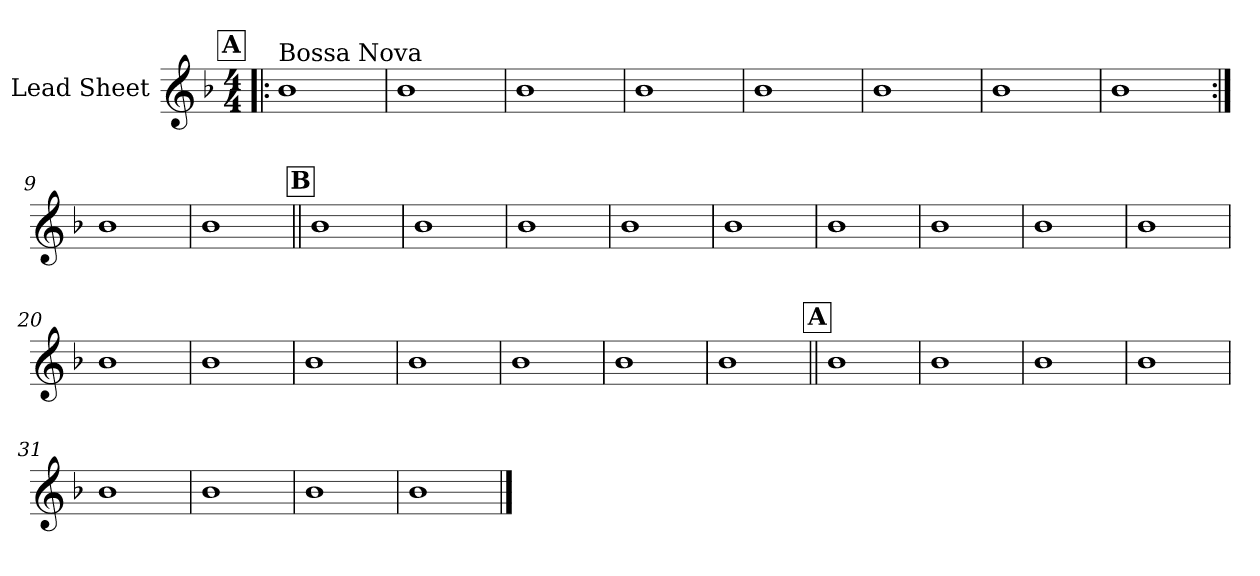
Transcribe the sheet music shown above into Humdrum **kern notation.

**kern
*part1
*staff1
*I"Lead Sheet
*clefG2
*k[b-]
*F:
*M4/4
!!LO:REH:place=s1:a:fs=14:t=A
=1!|:
!LO:TX:a:t=Bossa Nova
1b-
=2
1b-
=3
1b-
=4
1b-
!!LO:LB:g=z
=5
1b-
=6
1b-
=7
1b-
=8
1b-
!!LO:LB:g=z
=9:|!
1b-
=10
1b-
!!LO:LB:g=z
!!LO:REH:place=s1:a:fs=14:t=B
=11||
1b-
=12
1b-
=13
1b-
=14
1b-
!!LO:LB:g=z
=15
1b-
=16
1b-
=17
1b-
=18
1b-
!!LO:LB:g=z
=19
1b-
=20
1b-
=21
1b-
=22
1b-
!!LO:LB:g=z
=23
1b-
=24
1b-
=25
1b-
=26
1b-
!!LO:LB:g=z
!!LO:REH:place=s1:a:fs=14:t=A
=27||
1b-
=28
1b-
=29
1b-
=30
1b-
!!LO:LB:g=z
=31
1b-
=32
1b-
=33
1b-
=34
1b-
==
*-
